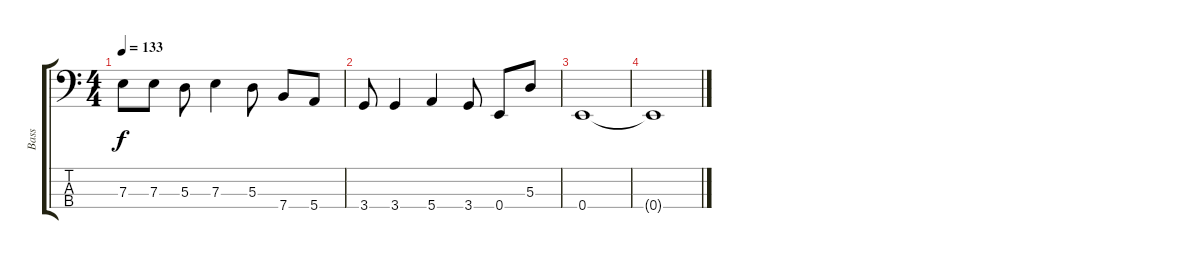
\track ("Bass" "Bass") {instrument electricbassfinger}
\staff {score tabs}
\tuning (G2 D2 A1 E1) {hide}
\ts (4 4)
\tempo 133
\clef f4
\ks c
7.3.8{dy f} 7.3.8 5.3.8 7.3.4 5.3.8 7.4.8 5.4.8 |
3.4.8 3.4.4 5.4.4 3.4.8 0.4.8 5.3.8 |
0.4.1 |
0.4{t}.1
